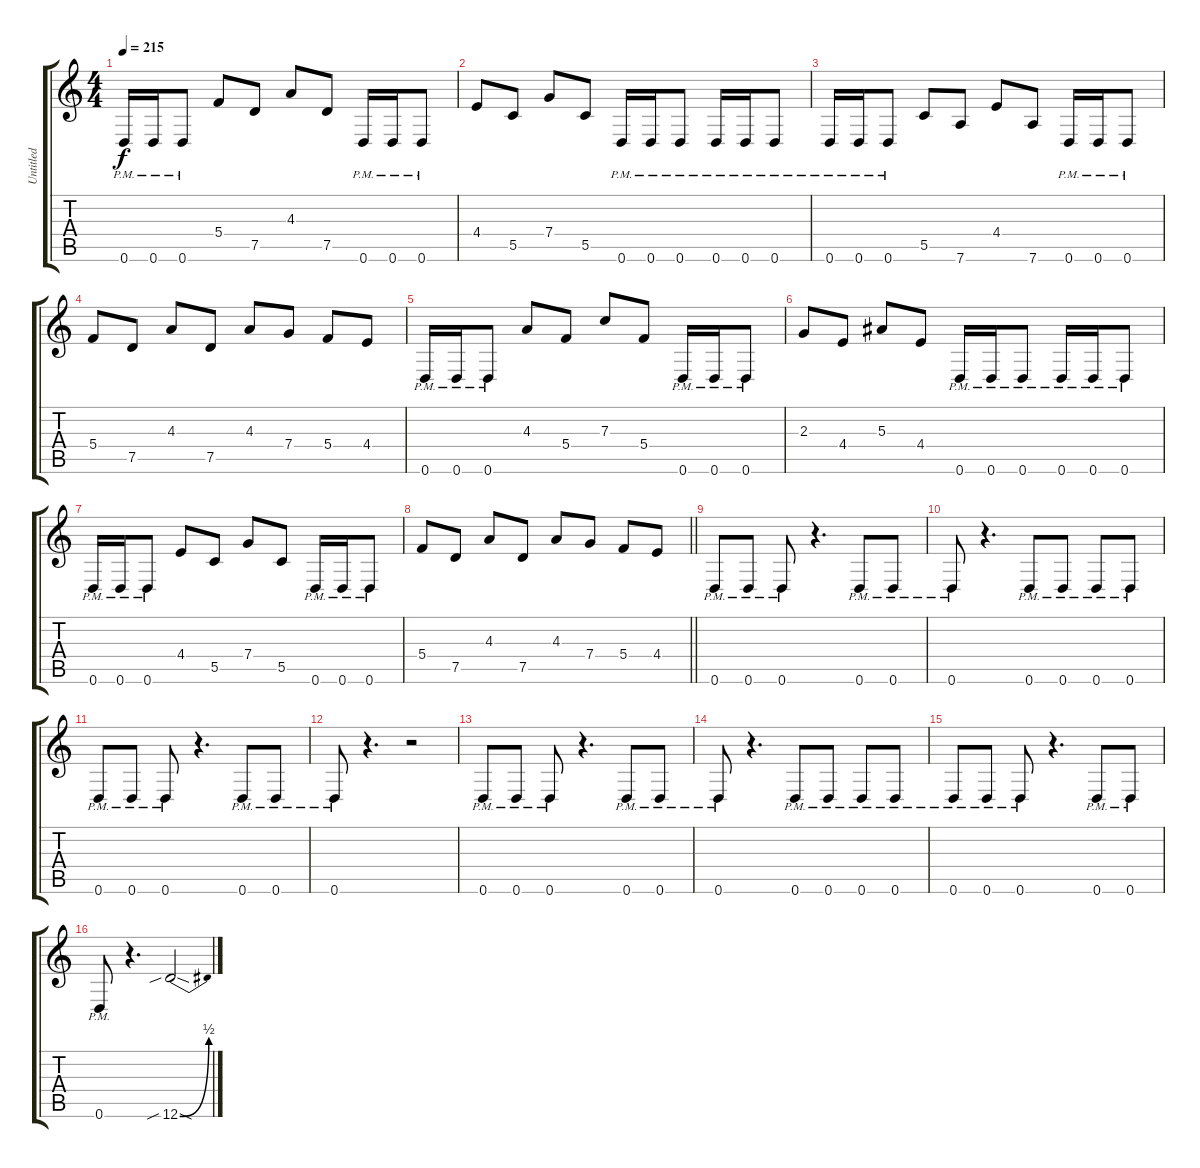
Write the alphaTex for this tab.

\track ("Untitled" "Untitled") {instrument distortionguitar}
\staff {score tabs}
\tuning (D4 A3 F3 C3 G2 D2) {hide}
\ts (4 4)
\tempo 215
\clef g2
\ks c
0.6{pm}.16{dy f} 0.6{pm}.16 0.6{pm}.8 5.4.8 7.5.8 4.3.8 7.5.8 0.6{pm}.16 0.6{pm}.16 0.6{pm}.8 |
4.4.8 5.5.8 7.4.8 5.5.8 0.6{pm}.16 0.6{pm}.16 0.6{pm}.8 0.6{pm}.16 0.6{pm}.16 0.6{pm}.8 |
0.6{pm}.16 0.6{pm}.16 0.6{pm}.8 5.5.8 7.6.8 4.4.8 7.6.8 0.6{pm}.16 0.6{pm}.16 0.6{pm}.8 |
5.4.8 7.5.8 4.3.8 7.5.8 4.3.8 7.4.8 5.4.8 4.4.8 |
0.6{pm}.16 0.6{pm}.16 0.6{pm}.8 4.3.8 5.4.8 7.3.8 5.4.8 0.6{pm}.16 0.6{pm}.16 0.6{pm}.8 |
2.3.8 4.4.8 5.3.8 4.4.8 0.6{pm}.16 0.6{pm}.16 0.6{pm}.8 0.6{pm}.16 0.6{pm}.16 0.6{pm}.8 |
0.6{pm}.16 0.6{pm}.16 0.6{pm}.8 4.4.8 5.5.8 7.4.8 5.5.8 0.6{pm}.16 0.6{pm}.16 0.6{pm}.8 |
\barLineRight lightlight
5.4.8 7.5.8 4.3.8 7.5.8 4.3.8 7.4.8 5.4.8 4.4.8 |
0.6{pm}.8 0.6{pm}.8 0.6{pm}.8 r.4{d} 0.6{pm}.8 0.6{pm}.8 |
0.6{pm}.8 r.4{d} 0.6{pm}.8 0.6{pm}.8 0.6{pm}.8 0.6{pm}.8 |
0.6{pm}.8 0.6{pm}.8 0.6{pm}.8 r.4{d} 0.6{pm}.8 0.6{pm}.8 |
0.6{pm}.8 r.4{d} r.2 |
0.6{pm}.8 0.6{pm}.8 0.6{pm}.8 r.4{d} 0.6{pm}.8 0.6{pm}.8 |
0.6{pm}.8 r.4{d} 0.6{pm}.8 0.6{pm}.8 0.6{pm}.8 0.6{pm}.8 |
0.6{pm}.8 0.6{pm}.8 0.6{pm}.8 r.4{d} 0.6{pm}.8 0.6{pm}.8 |
0.6{pm}.8 r.4{d} 12.6{be (bend 0 0 60 2) sib sod}.2
